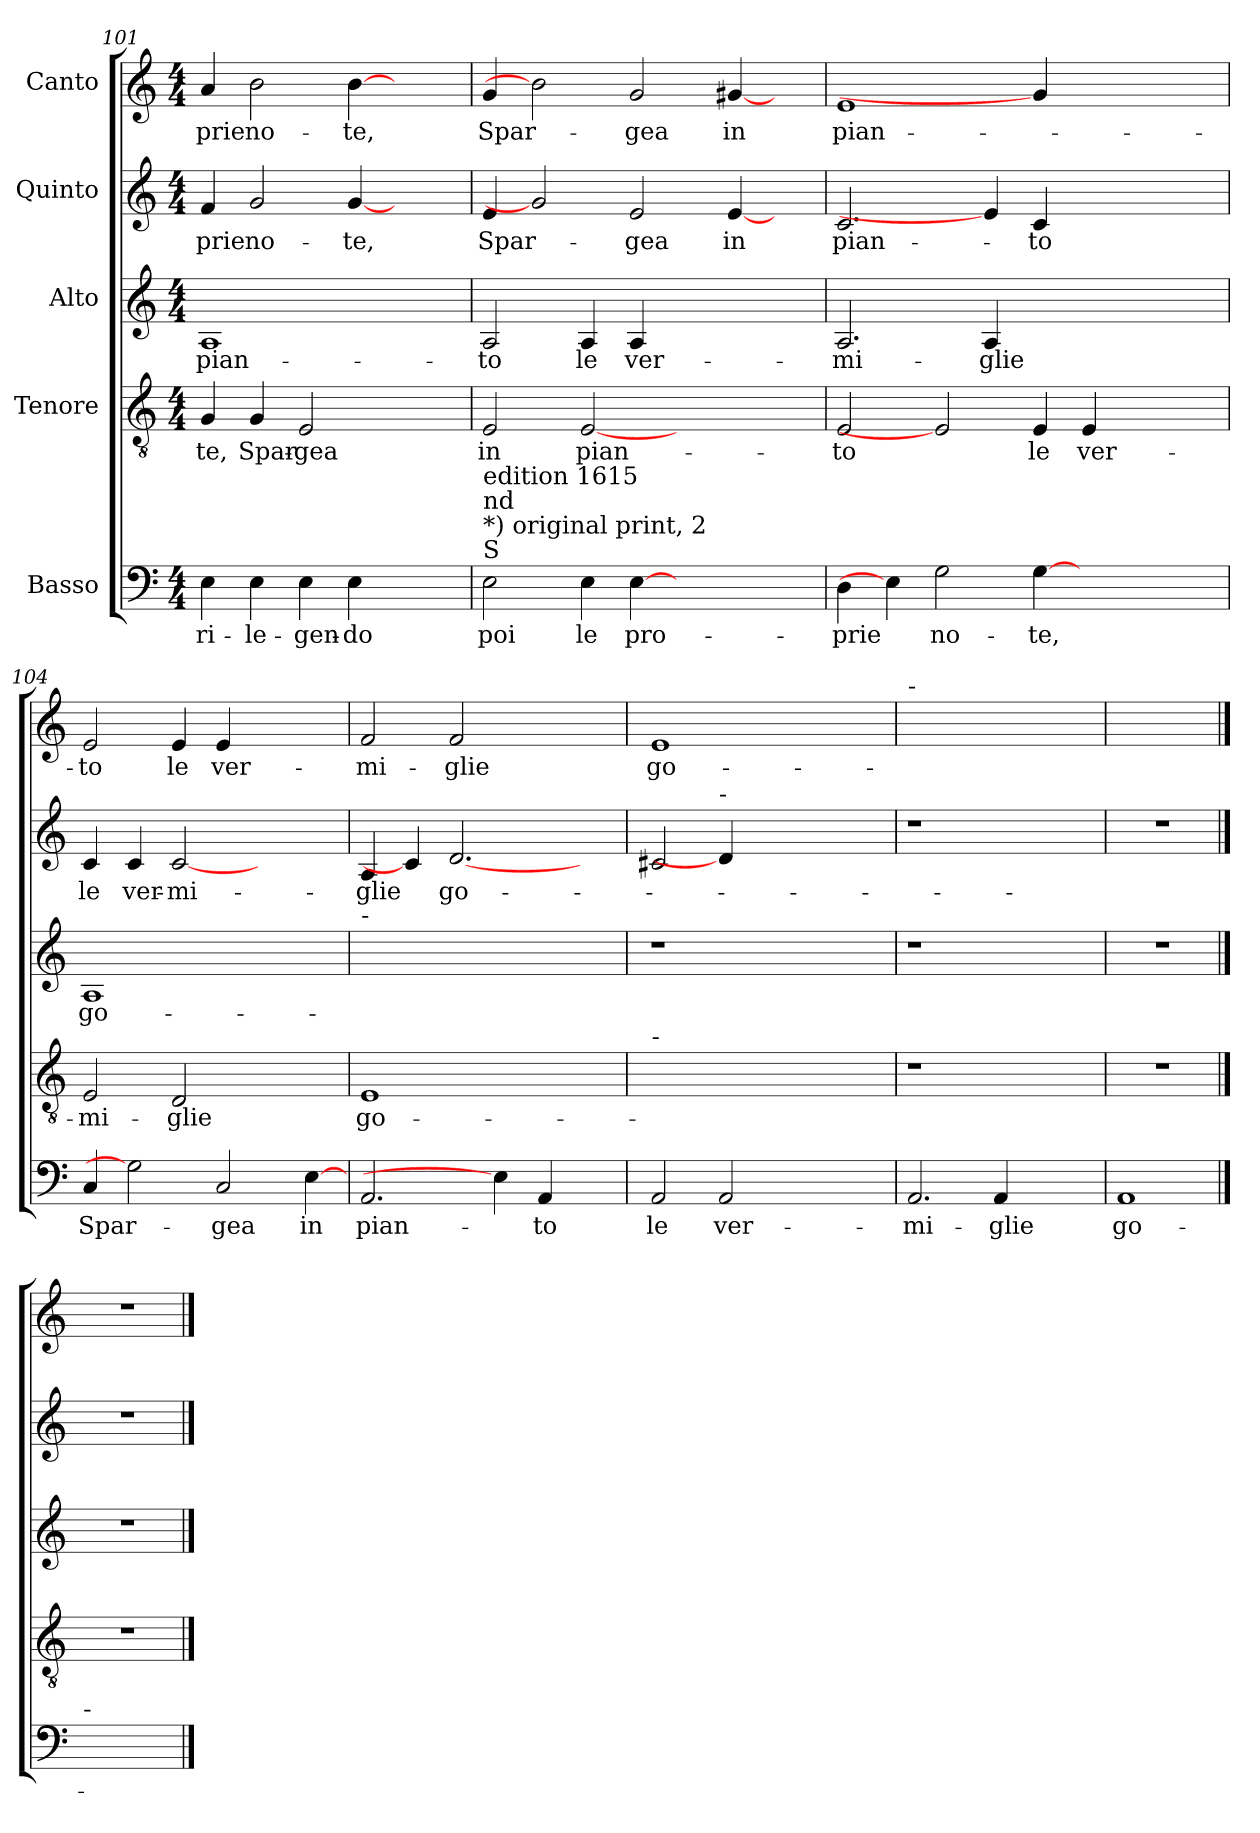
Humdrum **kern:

**kern	**text	**kern	**text	**kern	**text	**kern	**text	**kern	**text
*part5	*part5	*part4	*part4	*part3	*part3	*part2	*part2	*part1	*part1
*staff5	*staff5	*staff4	*staff4	*staff3	*staff3	*staff2	*staff2	*staff1	*staff1
*I"Basso	*	*I"Tenore	*	*I"Alto	*	*I"Quinto	*	*I"Canto	*
*clefF4	*	*clefGv2	*	*clefG2	*	*clefG2	*	*clefG2	*
*k[]	*	*k[]	*	*k[]	*	*k[]	*	*k[]	*
*M4/4	*	*M4/4	*	*M4/4	*	*M4/4	*	*M4/4	*
=101	=101	=101	=101	=101	=101	=101	=101	=101	=101
!	!LO:LY:b	!	!LO:LY:b	!	!LO:LY:b	!	!LO:LY:b	!	!LO:LY:b
*	*	*	*	*	*	*	*	*^	*
4E\	ri-	4G/	-te,	1A	pian-	4f/	-prie	4a/	1ryy	-prie
!	!LO:LY:b	!	!LO:LY:b	!	!	!	!LO:LY:b	!	!	!LO:LY:b
4E\	-le-	4G/	Spar-	.	.	2g/	no-	2b\	.	no-
!	!LO:LY:b	!	!LO:LY:b	!	!	!	!	!	!	!
4E\	-gen-	2E/	-gea	.	.	.	.	.	.	.
!	!LO:LY:b	!	!	!	!	!	!LO:LY:b	!	!	!LO:LY:b
4E\	-do	.	.	.	.	[4g/	-te,	[4b\	.	-te,
2ryy	.	2ryy	.	2ryy	.	2ryy	.	2ryy	2ryy	.
!!LO:PB:g=z	!!
=102	=102	=102	=102	=102	=102	=102	=102	=102	=102	=102
!LO:TX:a:t=S	!	!	!	!	!	!	!	!	!	!
!LO:TX:a:t=*) original print, 2	!	!	!	!	!	!	!	!	!	!
!LO:TX:a:t=nd	!	!	!	!	!	!	!	!	!	!
!LO:TX:a:t=edition 1615	!	!	!	!	!	!	!	!	!	!
!	!LO:LY:b	!	!LO:LY:b	!	!LO:LY:b	!	!LO:LY:b	!	!	!LO:LY:b
2E\	poi	2E/	in	2A/	-to	4e/	Spar-	4g/	1ryy	Spar-
.	.	.	.	.	.	2g/]	.	2b\]	.	.
!	!LO:LY:b	!	!LO:LY:b	!	!LO:LY:b	!	!	!	!	!
4E\	le	[2E	pian-	4A/	le	.	.	.	.	.
!	!LO:LY:b	!	!	!	!LO:LY:b	!	!LO:LY:b	!	!	!LO:LY:b
[4E\	pro-	.	.	4A/	ver-	2e/	-gea	2g/	.	-gea
4ryy	.	2.ryy	.	2ryy	.	.	.	.	2.ryy	.
!	!	!	!	!	!	!	!LO:LY:b	!	!	!LO:LY:b
4ryy	.	.	.	.	.	[4e/	in	[4g#X/	.	in
4ryy	.	.	.	4ryy	.	4ryy	.	4ryy	.	.
=103	=103	=103	=103	=103	=103	=103	=103	=103	=103	=103
!	!LO:LY:b	!	!LO:LY:b	!	!LO:LY:b	!	!LO:LY:b	!	!	!LO:LY:b
4D\	-prie	2E/	-to	2.A/	-mi-	2.c/	pian-	1e	1ryy	pian-
4E\]	.	.	.	.	.	.	.	.	.	.
!	!LO:LY:b	!	!	!	!	!	!	!	!	!
2G\	no-	2E]	.	.	.	.	.	.	.	.
!	!	!	!	!	!LO:LY:b	!	!	!	!	!
.	.	.	.	4A/	-glie	4e/]	.	.	.	.
!	!LO:LY:b	!	!LO:LY:b	!	!	!	!LO:LY:b	!	!	!
[4G\	-te,	4E/	le	2ryy	.	4c/	-to	4g#/]	4ryy	.
!	!	!	!LO:LY:b	!	!	!	!	!	!	!
2.ryy	.	4E/	ver-	.	.	2ryy	.	2ryy	2.ryy	.
.	.	2ryy	.	2ryy	.	.	.	.	.	.
.	.	.	.	.	.	4ryy	.	4ryy	.	.
=104	=104	=104	=104	=104	=104	=104	=104	=104	=104	=104
!	!LO:LY:b	!	!LO:LY:b	!	!LO:LY:b	!	!LO:LY:b	!	!	!LO:LY:b
4C/	Spar-	2E/	-mi-	1A	go-	4c/	le	2e/	1ryy	-to
!	!	!	!	!	!	!	!LO:LY:b	!	!	!
2G\]	.	.	.	.	.	4c/	ver-	.	.	.
!	!	!	!LO:LY:b	!	!	!	!LO:LY:b	!	!	!LO:LY:b
.	.	2D/	-glie	.	.	[2c/	-mi-	4e/	.	le
!	!LO:LY:b	!	!	!	!	!	!	!	!	!LO:LY:b
2C/	-gea	.	.	.	.	.	.	4e/	.	ver-
.	.	4ryy	.	4ryy	.	2ryy	.	4ryy	4ryy	.
!	!LO:LY:b	!	!	!	!	!	!	!	!	!
[4E\	in	4ryy	.	4ryy	.	.	.	4ryy	4ryy	.
=105	=105	=105	=105	=105	=105	=105	=105	=105	=105	=105
!	!	!	!	!LO:TX:a:t=-	!	!	!	!	!	!
!	!LO:LY:b	!	!LO:LY:b	!	!LO:LY:b	!	!LO:LY:b	!	!	!LO:LY:b
2.AA/	pian-	1E	go-	1Ayy	-te.	4A/	-glie	2f/	1ryy	-mi-
.	.	.	.	.	.	4c/]	.	.	.	.
!	!	!	!	!	!	!	!LO:LY:b	!	!	!LO:LY:b
.	.	.	.	.	.	[2.d	go-	2f/	.	-glie
4E\]	.	.	.	.	.	.	.	.	.	.
!	!LO:LY:b	!	!	!	!	!	!	!	!	!
4AA/	-to	4ryy	.	4ryy	.	.	.	4ryy	4ryy	.
4ryy	.	4ryy	.	4ryy	.	4ryy	.	4ryy	4ryy	.
=106	=106	=106	=106	=106	=106	=106	=106	=106	=106	=106
!	!	!LO:TX:a:t=-	!	!	!	!	!	!	!	!
!	!LO:LY:b	!	!LO:LY:b	!	!	!	!	!	!	!LO:LY:b
2AA/	le	1Dyy	-te.	1r	.	2c#X/	.	1e	1ryy	go-
!	!	!	!	!	!	!LO:TX:a:t=-	!	!	!	!
!	!LO:LY:b	!	!	!	!	!	!	!	!	!
2AA/	ver-	.	.	.	.	4d]	.	.	.	.
!	!	!	!	!	!	!	!LO:LY:b	!	!	!
.	.	.	.	.	.	[2dyy	-te.	.	.	.
2ryy	.	2ryy	.	2ryy	.	.	.	2ryy	2ryy	.
.	.	.	.	.	.	4ryy	.	.	.	.
=107	=107	=107	=107	=107	=107	=107	=107	=107	=107	=107
!	!	!	!	!	!	!	!	!LO:TX:a:t=-	!	!
!	!LO:LY:b	!	!	!	!	!	!	!	!	!LO:LY:b
2.AA/	-mi-	1r	.	1r	.	1r	.	1fyy	1ryy	-te.
!	!LO:LY:b	!	!	!	!	!	!	!	!	!
4AA/	-glie	.	.	.	.	.	.	.	.	.
2ryy	.	2ryy	.	2ryy	.	2dyy]	.	2ryy	2ryy	.
=108	=108	=108	=108	=108	=108	=108	=108	=108	=108	=108
!	!LO:LY:b	!	!	!	!	!	!	!	!	!
1AA	go-	1r	.	1r	.	1r	.	1ryy	1ryy	.
==109	==109	==109	==109	==109	==109	==109	==109	==109	==109	==109
!LO:TX:a:t=-	!	!	!	!	!	!	!	!	!	!
!	!LO:LY:b	!	!	!	!	!	!	!	!	!
*	*	*	*	*	*	*	*	*v	*v	*
1Dyy	-te.	1r	.	1r	.	1r	.	1r	.
==	==	==	==	==	==	==	==	==	==
*-	*-	*-	*-	*-	*-	*-	*-	*-	*-
